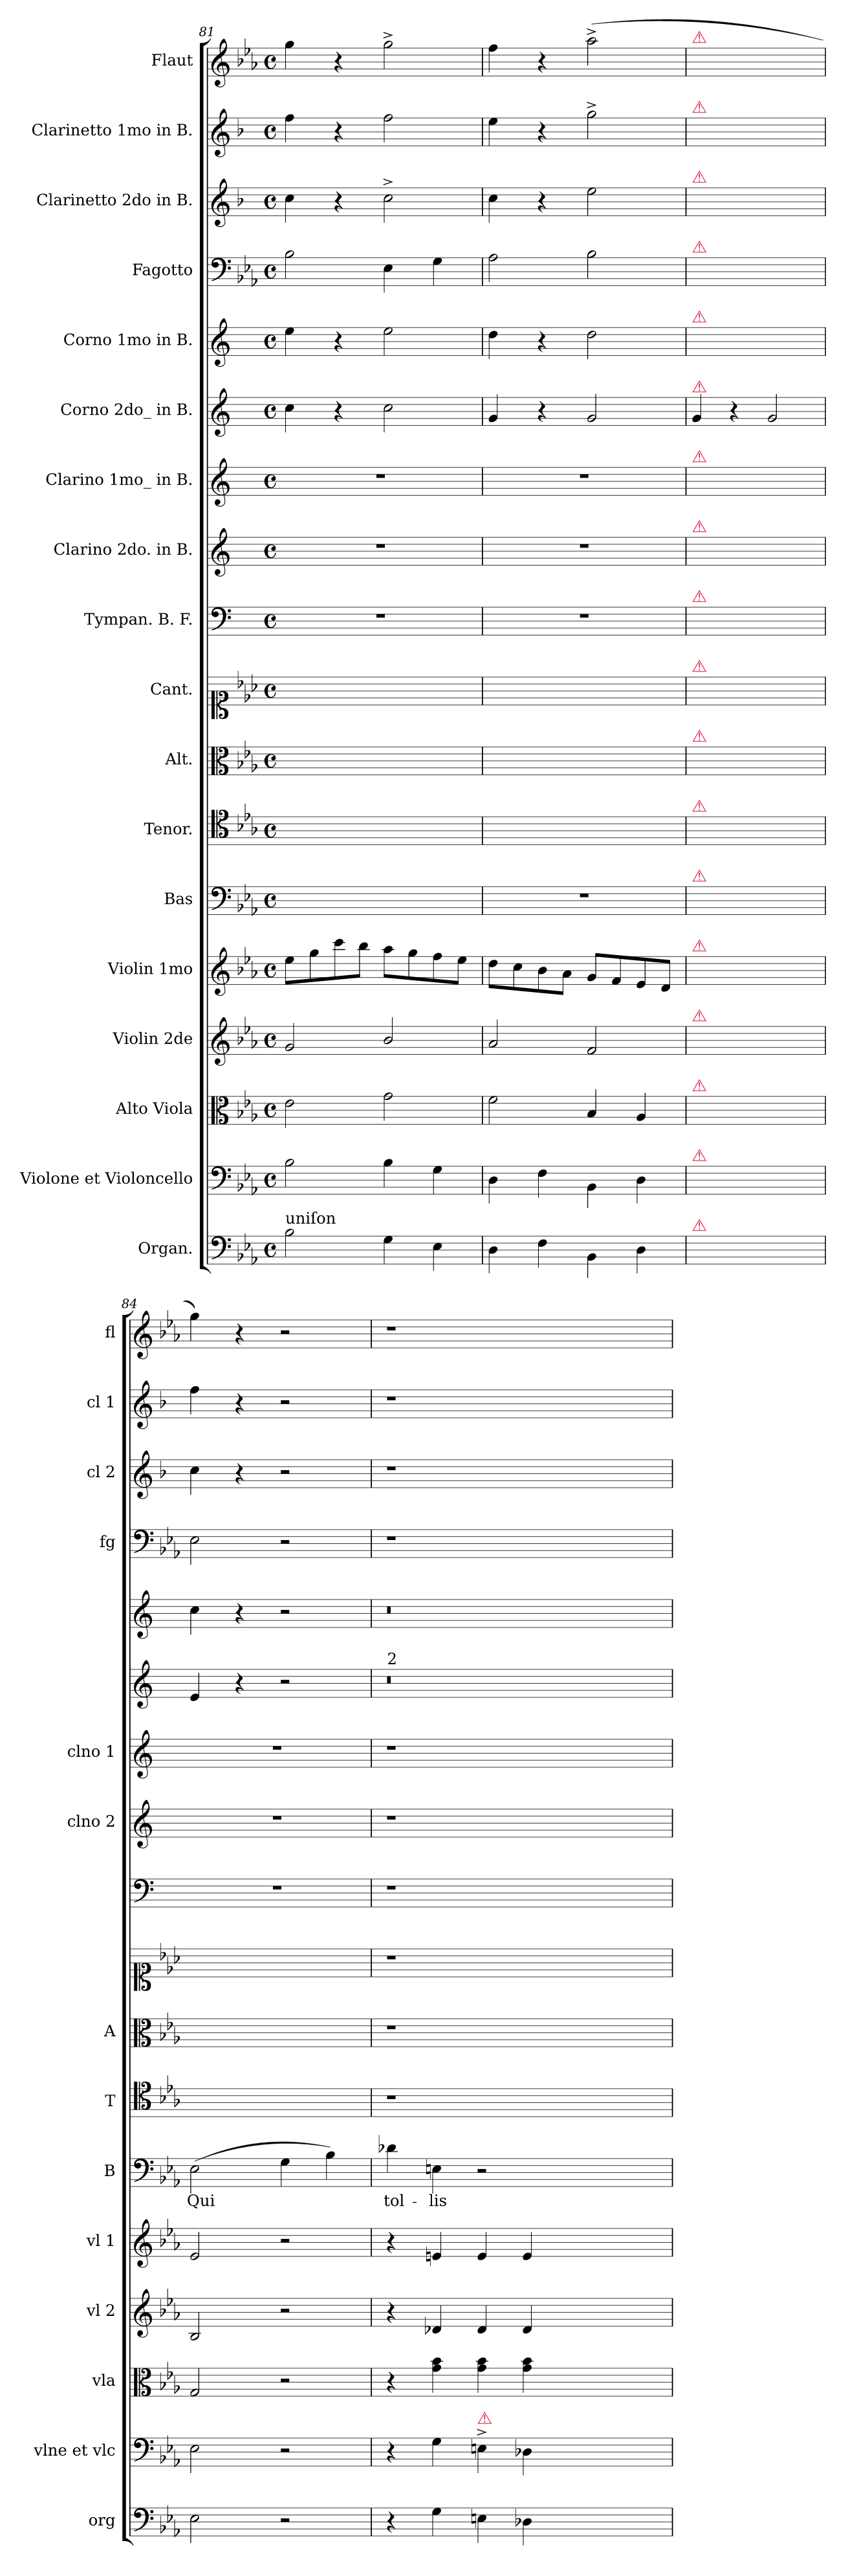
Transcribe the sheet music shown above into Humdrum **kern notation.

**kern	**kern	**kern	**kern	**kern	**kern	**text	**kern	**kern	**kern	**kern	**kern	**kern	**kern	**kern	**kern	**kern	**kern	**kern
*part18	*part17	*part16	*part15	*part14	*part13	*part13	*part12	*part11	*part10	*part9	*part8	*part7	*part6	*part5	*part4	*part3	*part2	*part1
*staff18	*staff17	*staff16	*staff15	*staff14	*staff13	*staff13	*staff12	*staff11	*staff10	*staff9	*staff8	*staff7	*staff6	*staff5	*staff4	*staff3	*staff2	*staff1
*I"Organ.	*I"Violone et Violoncello	*I"Alto Viola	*I"Violin 2de	*I"Violin 1mo	*I"Bas	*	*I"Tenor.	*I"Alt.	*I"Cant.	*I"Tympan. B. F.	*I"Clarino 2do. in B.	*I"Clarino 1mo_ in B.	*I"Corno 2do_ in B.	*I"Corno 1mo in B.	*I"Fagotto	*I"Clarinetto 2do in B.	*I"Clarinetto 1mo in B.	*I"Flaut
*I'org	*I'vlne et vlc	*I'vla	*I'vl 2	*I'vl 1	*I'B	*	*I'T	*I'A	*	*	*I'clno 2	*I'clno 1	*	*	*I'fg	*I'cl 2	*I'cl 1	*I'fl
*clefF4	*clefF4	*clefC3	*clefG2	*clefG2	*clefF4	*	*clefC4	*clefC3	*clefC1	*clefF4	*clefG2	*clefG2	*clefG2	*clefG2	*clefF4	*clefG2	*clefG2	*clefG2
*	*	*	*	*	*	*	*	*	*	*	*ITrd-2c-3	*ITrd-2c-3	*ITrd5c9	*ITrd5c9	*	*ITrd1c2	*ITrd1c2	*
*k[b-e-a-]	*k[b-e-a-]	*k[b-e-a-]	*k[b-e-a-]	*k[b-e-a-]	*k[b-e-a-]	*	*k[b-e-a-]	*k[b-e-a-]	*k[b-e-a-]	*	*k[b-e-a-]	*k[b-e-a-]	*k[b-e-a-]	*k[b-e-a-]	*k[b-e-a-]	*k[b-e-a-]	*k[b-e-a-]	*k[b-e-a-]
*E-:	*E-:	*E-:	*E-:	*E-:	*E-:	*	*E-:	*E-:	*E-:	*	*E-:	*E-:	*E-:	*E-:	*E-:	*E-:	*E-:	*E-:
*M4/4	*M4/4	*M4/4	*M4/4	*M4/4	*M4/4	*	*M4/4	*M4/4	*M4/4	*M4/4	*M4/4	*M4/4	*M4/4	*M4/4	*M4/4	*M4/4	*M4/4	*M4/4
*met(c)	*met(c)	*met(c)	*met(c)	*met(c)	*met(c)	*	*met(c)	*met(c)	*met(c)	*met(c)	*met(c)	*met(c)	*met(c)	*met(c)	*met(c)	*met(c)	*met(c)	*met(c)
=81	=81	=81	=81	=81	=81	=81	=81	=81	=81	=81	=81	=81	=81	=81	=81	=81	=81	=81
!LO:TX:a:t=uniſon	!	!	!	!	!	!	!	!	!	!	!	!	!	!	!	!	!	!
2B-\	2B-\	2e-\	2g/	8ee-\L	1ryy	.	1ryy	1ryy	1ryy	1r	1r	1r	4e-\	4g\	2B-\	4b-\	4ee-\	4gg\
.	.	.	.	8gg\	.	.	.	.	.	.	.	.	.	.	.	.	.	.
.	.	.	.	8ccc\	.	.	.	.	.	.	.	.	4r	4r	.	4r	4r	4r
.	.	.	.	8bb-\J	.	.	.	.	.	.	.	.	.	.	.	.	.	.
4G\	4B-\	2g\	2b-/	8aa-\L	.	.	.	.	.	.	.	.	2e-\	2g\	4E-\	2b-^\	2ee-\	2gg^\
.	.	.	.	8gg\	.	.	.	.	.	.	.	.	.	.	.	.	.	.
4E-\	4G\	.	.	8ff\	.	.	.	.	.	.	.	.	.	.	4G\	.	.	.
.	.	.	.	8ee-\J	.	.	.	.	.	.	.	.	.	.	.	.	.	.
=82	=82	=82	=82	=82	=82	=82	=82	=82	=82	=82	=82	=82	=82	=82	=82	=82	=82	=82
4D\	4D\	2f\	2a-/	8dd\L	1r	.	1ryy	1ryy	1ryy	1r	1r	1r	4B-/	4f\	2A-\	4b-\	4dd\	4ff\
.	.	.	.	8cc\	.	.	.	.	.	.	.	.	.	.	.	.	.	.
4F\	4F\	.	.	8b-\	.	.	.	.	.	.	.	.	4r	4r	.	4r	4r	4r
.	.	.	.	8a-\J	.	.	.	.	.	.	.	.	.	.	.	.	.	.
4BB-\	4BB-\	4B-/	2f/	8g/L	.	.	.	.	.	.	.	.	2B-/	2f\	2B-\	2dd\	2ff^\	(2aa-^\
.	.	.	.	8f/	.	.	.	.	.	.	.	.	.	.	.	.	.	.
4D\	4D\	4A-/	.	8e-/	.	.	.	.	.	.	.	.	.	.	.	.	.	.
.	.	.	.	8d/J	.	.	.	.	.	.	.	.	.	.	.	.	.	.
=83	=83	=83	=83	=83	=83	=83	=83	=83	=83	=83	=83	=83	=83	=83	=83	=83	=83	=83
!	!	!	!	!	!	!	!	!	!	!	!	!	!	!	!	!	!	!LO:TX:a:color=crimson:t=⚠
!	!	!	!	!	!	!	!	!	!	!	!	!	!	!	!	!	!LO:TX:a:color=crimson:t=⚠	!
!	!	!	!	!	!	!	!	!	!	!	!	!	!	!	!	!LO:TX:a:color=crimson:t=⚠	!	!
!	!	!	!	!	!	!	!	!	!	!	!	!	!	!	!LO:TX:a:color=crimson:t=⚠	!	!	!
!	!	!	!	!	!	!	!	!	!	!	!	!	!	!LO:TX:a:color=crimson:t=⚠	!	!	!	!
!	!	!	!	!	!	!	!	!	!	!	!	!	!LO:TX:a:color=crimson:t=⚠	!	!	!	!	!
!	!	!	!	!	!	!	!	!	!	!	!	!LO:TX:a:color=crimson:t=⚠	!	!	!	!	!	!
!	!	!	!	!	!	!	!	!	!	!	!LO:TX:a:color=crimson:t=⚠	!	!	!	!	!	!	!
!	!	!	!	!	!	!	!	!	!	!LO:TX:a:color=crimson:t=⚠	!	!	!	!	!	!	!	!
!	!	!	!	!	!	!	!	!	!LO:TX:a:color=crimson:t=⚠	!	!	!	!	!	!	!	!	!
!	!	!	!	!	!	!	!	!LO:TX:a:color=crimson:t=⚠	!	!	!	!	!	!	!	!	!	!
!	!	!	!	!	!	!	!LO:TX:a:color=crimson:t=⚠	!	!	!	!	!	!	!	!	!	!	!
!	!	!	!	!	!LO:TX:a:color=crimson:t=⚠	!	!	!	!	!	!	!	!	!	!	!	!	!
!	!	!	!	!LO:TX:a:color=crimson:t=⚠	!	!	!	!	!	!	!	!	!	!	!	!	!	!
!	!	!	!LO:TX:a:color=crimson:t=⚠	!	!	!	!	!	!	!	!	!	!	!	!	!	!	!
!	!	!LO:TX:a:color=crimson:t=⚠	!	!	!	!	!	!	!	!	!	!	!	!	!	!	!	!
!	!LO:TX:a:color=crimson:t=⚠	!	!	!	!	!	!	!	!	!	!	!	!	!	!	!	!	!
!LO:TX:a:color=crimson:t=⚠	!	!	!	!	!	!	!	!	!	!	!	!	!	!	!	!	!	!
1ryy	1ryy	1ryy	1ryy	1ryy	1ryy	.	1ryy	1ryy	1ryy	1ryy	1ryy	1ryy	4B-/	1ryy	1ryy	1ryy	1ryy	1ryy
.	.	.	.	.	.	.	.	.	.	.	.	.	4r	.	.	.	.	.
.	.	.	.	.	.	.	.	.	.	.	.	.	2B-/	.	.	.	.	.
=84	=84	=84	=84	=84	=84	=84	=84	=84	=84	=84	=84	=84	=84	=84	=84	=84	=84	=84
2E-\	2E-\	2G/	2B-/	2e-/	(2E-\	Qui	1ryy	1ryy	1ryy	1r	1r	1r	4G/	4e-\	2E-\	4b-\	4ee-\	4gg\)
.	.	.	.	.	.	.	.	.	.	.	.	.	4r	4r	.	4r	4r	4r
2r	2r	2r	2r	2r	4G\	.	.	.	.	.	.	.	2r	2r	2r	2r	2r	2r
.	.	.	.	.	4B-\)	.	.	.	.	.	.	.	.	.	.	.	.	.
=85	=85	=85	=85	=85	=85	=85	=85	=85	=85	=85	=85	=85	=85	=85	=85	=85	=85	=85
!	!	!	!	!	!	!	!	!	!	!	!	!	!LO:TX:a:t=2	!	!	!	!	!
4r	4r	4r	4r	4r	4d-X\	tol-	1r	1r	1r	1r	1r	1r	0r	0r	1r	1r	1r	1r
4G\	4G\	4g\ 4b-\	4d-X/	4en/	4En\	-lis	.	.	.	.	.	.	.	.	.	.	.	.
!	!LO:TX:a:color=crimson:t=⚠	!	!	!	!	!	!	!	!	!	!	!	!	!	!	!	!	!
4En\	4En^\	4g\ 4b-\	4d-/	4e/	2r	.	.	.	.	.	.	.	.	.	.	.	.	.
4D-X\	4D-X\	4g\ 4b-\	4d-/	4e/	.	.	.	.	.	.	.	.	.	.	.	.	.	.
1ryy	1ryy	1ryy	1ryy	1ryy	1ryy	.	1ryy	1ryy	1ryy	1ryy	1ryy	1ryy	.	.	1ryy	1ryy	1ryy	1ryy
=	=	=	=	=	=	=	=	=	=	=	=	=	=	=	=	=	=	=
*-	*-	*-	*-	*-	*-	*-	*-	*-	*-	*-	*-	*-	*-	*-	*-	*-	*-	*-
